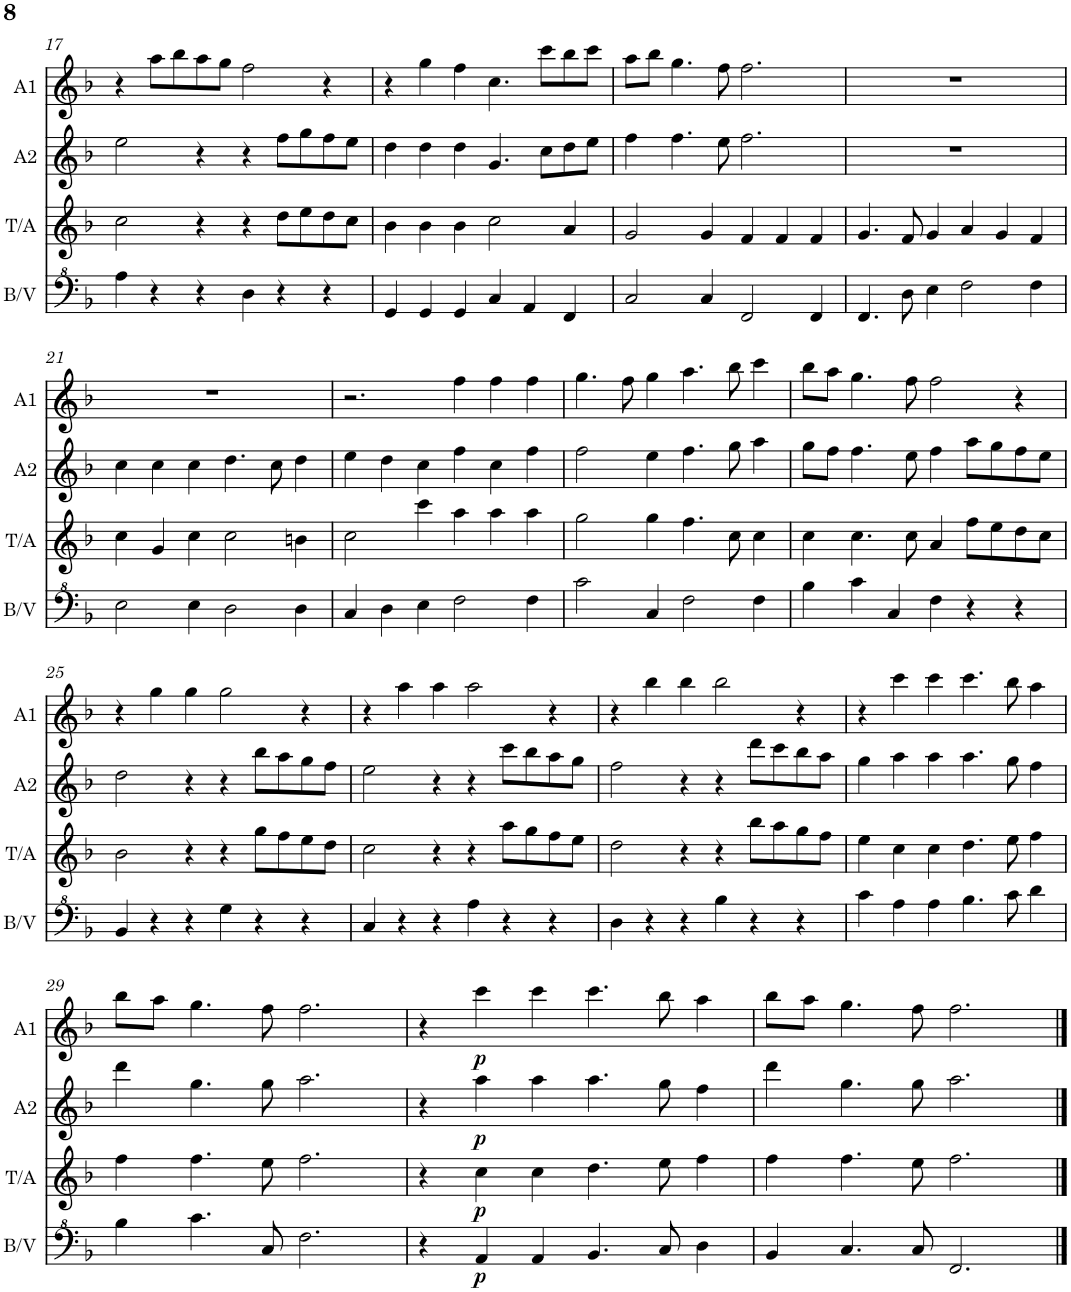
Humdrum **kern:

**kern	**dynam	**kern	**dynam	**kern	**dynam	**kern	**dynam
*part4	*part4	*part3	*part3	*part2	*part2	*part1	*part1
*staff4	*staff4	*staff3	*staff3	*staff2	*staff2	*staff1	*staff1
*I"Basse/Viol	*	*I"Ténor/Alto	*	*I"Alto 2	*	*I"Alto 1	*
*I'B/V	*	*I'T/A	*	*I'A2	*	*I'A1	*
!!LO:PB:g=z
*clefF^4	*	*clefG2	*	*clefG2	*	*clefG2	*
*k[b-]	*	*k[b-]	*	*k[b-]	*	*k[b-]	*
*M6/4	*	*M6/4	*	*M6/4	*	*M6/4	*
=17	=17	=17	=17	=17	=17	=17	=17
4a\	.	2cc\	.	2ee\	.	4r	.
4r	.	.	.	.	.	8aa\L	.
.	.	.	.	.	.	8bb-\	.
4r	.	4r	.	4r	.	8aa\	.
.	.	.	.	.	.	8gg\J	.
4d\	.	4r	.	4r	.	2ff\	.
4r	.	8dd\L	.	8ff\L	.	.	.
.	.	8ee\	.	8gg\	.	.	.
4r	.	8dd\	.	8ff\	.	4r	.
.	.	8cc\J	.	8ee\J	.	.	.
=18	=18	=18	=18	=18	=18	=18	=18
4G/	.	4b-\	.	4dd\	.	4r	.
4G/	.	4b-\	.	4dd\	.	4gg\	.
4G/	.	4b-\	.	4dd\	.	4ff\	.
4c/	.	2cc\	.	4.g/	.	4.cc\	.
4A/	.	.	.	.	.	.	.
.	.	.	.	8cc\L	.	8ccc\L	.
4F/	.	4a/	.	8dd\	.	8bb-\	.
.	.	.	.	8ee\J	.	8ccc\J	.
=19	=19	=19	=19	=19	=19	=19	=19
2c/	.	2g/	.	4ff\	.	8aa\L	.
.	.	.	.	.	.	8bb-\J	.
.	.	.	.	4.ff\	.	4.gg\	.
4c/	.	4g/	.	.	.	.	.
.	.	.	.	8ee\	.	8ff\	.
2F/	.	4f/	.	2.ff\	.	2.ff\	.
.	.	4f/	.	.	.	.	.
4F/	.	4f/	.	.	.	.	.
=20	=20	=20	=20	=20	=20	=20	=20
4.F/	.	4.g/	.	1.r	.	1.r	.
8d\	.	8f/	.	.	.	.	.
4e\	.	4g/	.	.	.	.	.
2f\	.	4a/	.	.	.	.	.
.	.	4g/	.	.	.	.	.
4f\	.	4f/	.	.	.	.	.
!!LO:LB:g=z
=21	=21	=21	=21	=21	=21	=21	=21
2e\	.	4cc\	.	4cc\	.	1.r	.
.	.	4g/	.	4cc\	.	.	.
4e\	.	4cc\	.	4cc\	.	.	.
2d\	.	2cc\	.	4.dd\	.	.	.
.	.	.	.	8cc\	.	.	.
4d\	.	4bn\	.	4dd\	.	.	.
=22	=22	=22	=22	=22	=22	=22	=22
4c/	.	2cc\	.	4ee\	.	2.r	.
4d\	.	.	.	4dd\	.	.	.
4e\	.	4ccc\	.	4cc\	.	.	.
2f\	.	4aa\	.	4ff\	.	4ff\	.
.	.	4aa\	.	4cc\	.	4ff\	.
4f\	.	4aa\	.	4ff\	.	4ff\	.
=23	=23	=23	=23	=23	=23	=23	=23
2cc\	.	2gg\	.	2ff\	.	4.gg\	.
.	.	.	.	.	.	8ff\	.
4c/	.	4gg\	.	4ee\	.	4gg\	.
2f\	.	4.ff\	.	4.ff\	.	4.aa\	.
.	.	8cc\	.	8gg\	.	8bb-\	.
4f\	.	4cc\	.	4aa\	.	4ccc\	.
=24	=24	=24	=24	=24	=24	=24	=24
4b-\	.	4cc\	.	8gg\L	.	8bb-\L	.
.	.	.	.	8ff\J	.	8aa\J	.
4cc\	.	4.cc\	.	4.ff\	.	4.gg\	.
4c/	.	.	.	.	.	.	.
.	.	8cc\	.	8ee\	.	8ff\	.
4f\	.	4a/	.	4ff\	.	2ff\	.
4r	.	8ff\L	.	8aa\L	.	.	.
.	.	8ee\	.	8gg\	.	.	.
4r	.	8dd\	.	8ff\	.	4r	.
.	.	8cc\J	.	8ee\J	.	.	.
!!LO:LB:g=z
=25	=25	=25	=25	=25	=25	=25	=25
4B-/	.	2b-\	.	2dd\	.	4r	.
4r	.	.	.	.	.	4gg\	.
4r	.	4r	.	4r	.	4gg\	.
4g\	.	4r	.	4r	.	2gg\	.
4r	.	8gg\L	.	8bb-\L	.	.	.
.	.	8ff\	.	8aa\	.	.	.
4r	.	8ee\	.	8gg\	.	4r	.
.	.	8dd\J	.	8ff\J	.	.	.
=26	=26	=26	=26	=26	=26	=26	=26
4c/	.	2cc\	.	2ee\	.	4r	.
4r	.	.	.	.	.	4aa\	.
4r	.	4r	.	4r	.	4aa\	.
4a\	.	4r	.	4r	.	2aa\	.
4r	.	8aa\L	.	8ccc\L	.	.	.
.	.	8gg\	.	8bb-\	.	.	.
4r	.	8ff\	.	8aa\	.	4r	.
.	.	8ee\J	.	8gg\J	.	.	.
=27	=27	=27	=27	=27	=27	=27	=27
4d\	.	2dd\	.	2ff\	.	4r	.
4r	.	.	.	.	.	4bb-\	.
4r	.	4r	.	4r	.	4bb-\	.
4b-\	.	4r	.	4r	.	2bb-\	.
4r	.	8bb-\L	.	8ddd\L	.	.	.
.	.	8aa\	.	8ccc\	.	.	.
4r	.	8gg\	.	8bb-\	.	4r	.
.	.	8ff\J	.	8aa\J	.	.	.
=28	=28	=28	=28	=28	=28	=28	=28
4cc\	.	4ee\	.	4gg\	.	4r	.
4a\	.	4cc\	.	4aa\	.	4ccc\	.
4a\	.	4cc\	.	4aa\	.	4ccc\	.
4.b-\	.	4.dd\	.	4.aa\	.	4.ccc\	.
8cc\	.	8ee\	.	8gg\	.	8bb-\	.
4dd\	.	4ff\	.	4ff\	.	4aa\	.
!!LO:LB:g=z
=29	=29	=29	=29	=29	=29	=29	=29
4b-\	.	4ff\	.	4ddd\	.	8bb-\L	.
.	.	.	.	.	.	8aa\J	.
4.cc\	.	4.ff\	.	4.gg\	.	4.gg\	.
8c/	.	8ee\	.	8gg\	.	8ff\	.
2.f\	.	2.ff\	.	2.aa\	.	2.ff\	.
=30	=30	=30	=30	=30	=30	=30	=30
4r	.	4r	.	4r	.	4r	.
!	!LO:DY:b	!	!LO:DY:b	!	!LO:DY:b	!	!LO:DY:b
4A/	p	4cc\	p	4aa\	p	4ccc\	p
4A/	.	4cc\	.	4aa\	.	4ccc\	.
4.B-/	.	4.dd\	.	4.aa\	.	4.ccc\	.
8c/	.	8ee\	.	8gg\	.	8bb-\	.
4d\	.	4ff\	.	4ff\	.	4aa\	.
=31	=31	=31	=31	=31	=31	=31	=31
4B-/	.	4ff\	.	4ddd\	.	8bb-\L	.
.	.	.	.	.	.	8aa\J	.
4.c/	.	4.ff\	.	4.gg\	.	4.gg\	.
8c/	.	8ee\	.	8gg\	.	8ff\	.
2.F/	.	2.ff\	.	2.aa\	.	2.ff\	.
==	==	==	==	==	==	==	==
*-	*-	*-	*-	*-	*-	*-	*-
